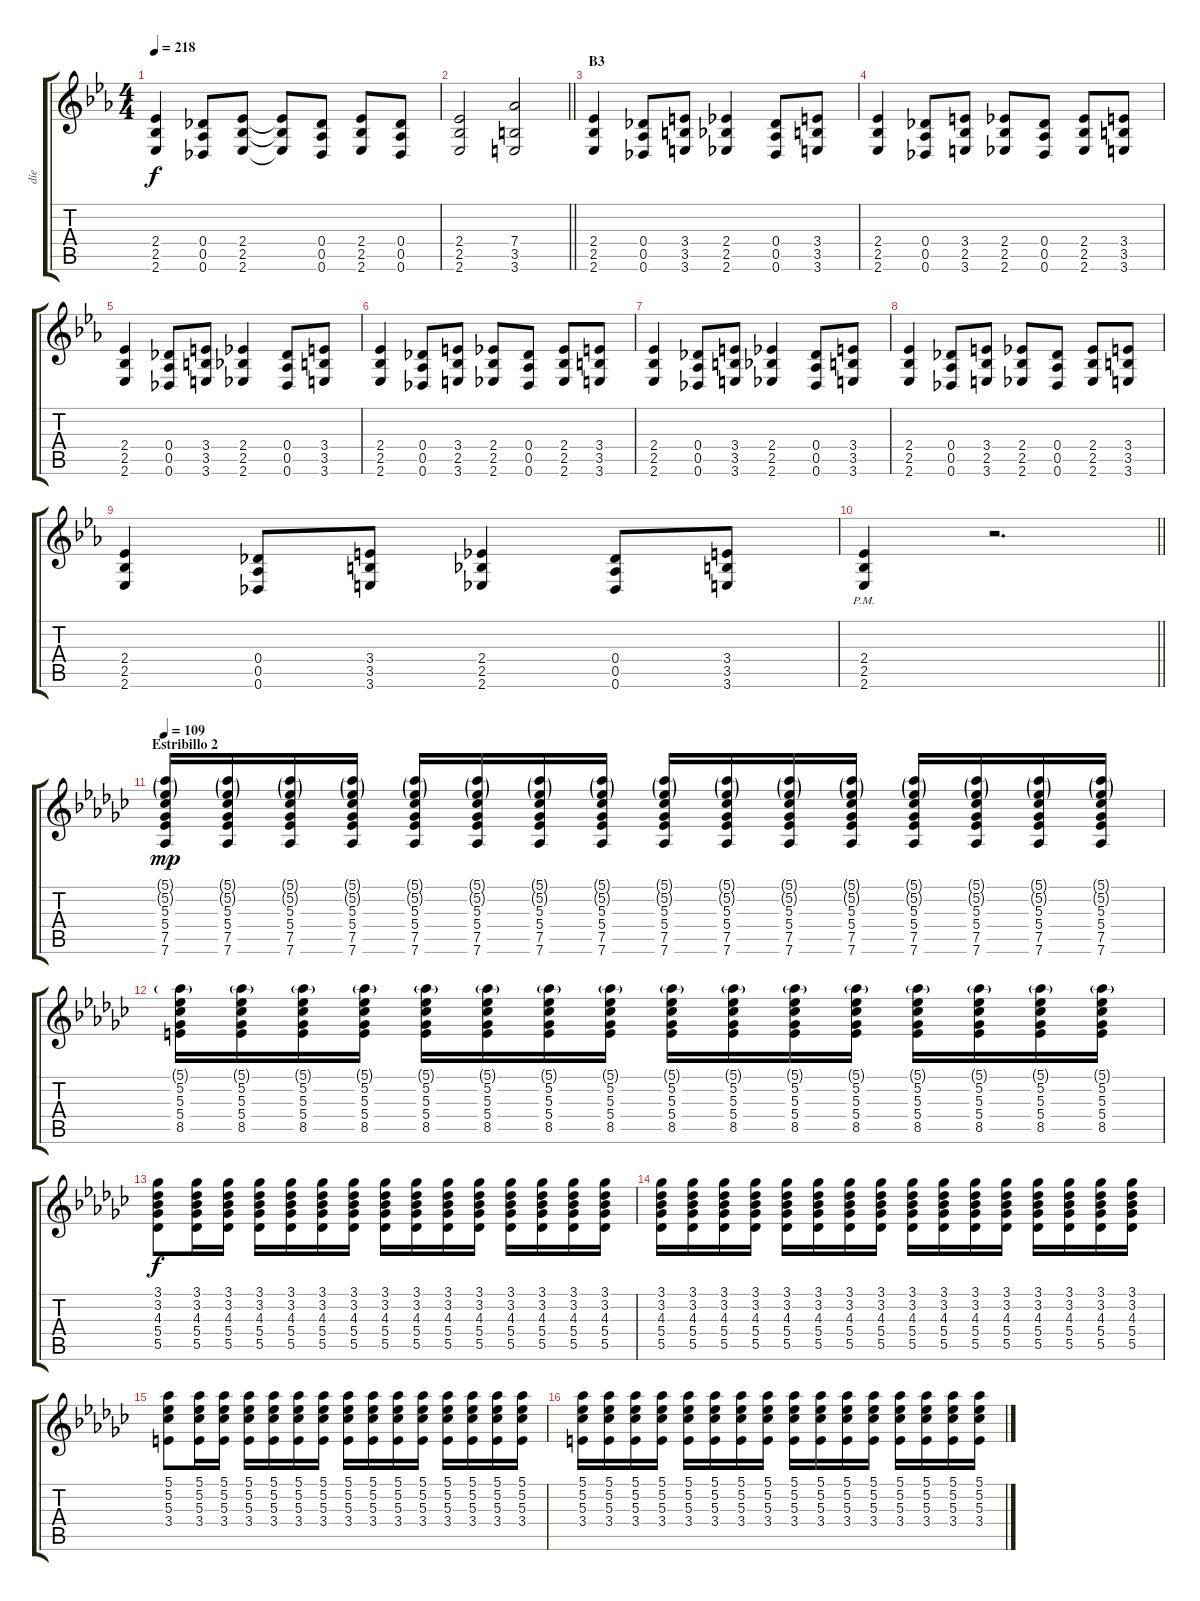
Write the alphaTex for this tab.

\track ("die" "die") {instrument overdrivenguitar}
\staff {score tabs}
\tuning (Eb4 Bb3 Gb3 Db3 Ab2 Db2) {hide}
\ts (4 4)
\tempo 218
\clef g2
\ks eb
(2.4 2.5 2.6).4{dy f} (0.4 0.5 0.6).8 (2.4 2.5 2.6).8 (2.4{t} 2.5{t} 2.6{t}).8 (0.4 0.5 0.6).8 (2.4 2.5 2.6).8 (0.4 0.5 0.6).8 |
\barLineRight lightlight
(2.4 2.5 2.6).2 (7.4 3.5 3.6).2 |
\section ("" "B3")
(2.4 2.5 2.6).4 (0.4 0.5 0.6).8 (3.4 3.5 3.6).8 (2.4 2.5 2.6).4 (0.4 0.5 0.6).8 (3.4 3.5 3.6).8 |
(2.4 2.5 2.6).4 (0.4 0.5 0.6).8 (3.4 2.5 3.6).8 (2.4 2.5 2.6).8 (0.4 0.5 0.6).8 (2.4 2.5 2.6).8 (3.4 3.5 3.6).8 |
(2.4 2.5 2.6).4 (0.4 0.5 0.6).8 (3.4 3.5 3.6).8 (2.4 2.5 2.6).4 (0.4 0.5 0.6).8 (3.4 3.5 3.6).8 |
(2.4 2.5 2.6).4 (0.4 0.5 0.6).8 (3.4 2.5 3.6).8 (2.4 2.5 2.6).8 (0.4 0.5 0.6).8 (2.4 2.5 2.6).8 (3.4 3.5 3.6).8 |
(2.4 2.5 2.6).4 (0.4 0.5 0.6).8 (3.4 3.5 3.6).8 (2.4 2.5 2.6).4 (0.4 0.5 0.6).8 (3.4 3.5 3.6).8 |
(2.4 2.5 2.6).4 (0.4 0.5 0.6).8 (3.4 2.5 3.6).8 (2.4 2.5 2.6).8 (0.4 0.5 0.6).8 (2.4 2.5 2.6).8 (3.4 3.5 3.6).8 |
(2.4 2.5 2.6).4 (0.4 0.5 0.6).8 (3.4 3.5 3.6).8 (2.4 2.5 2.6).4 (0.4 0.5 0.6).8 (3.4 3.5 3.6).8 |
\barLineRight lightlight
(2.4{pm} 2.5{pm} 2.6{pm}).4 r.2{d} |
\section ("" "Estribillo 2")
\tempo 109
\ks ebminor
(5.1{g} 5.2{g} 5.3 5.4 7.5 7.6).16{dy mp volume 10 instrument distortionguitar} (5.1{g} 5.2{g} 5.3 5.4 7.5 7.6).16 (5.1{g} 5.2{g} 5.3 5.4 7.5 7.6).16 (5.1{g} 5.2{g} 5.3 5.4 7.5 7.6).16 (5.1{g} 5.2{g} 5.3 5.4 7.5 7.6).16 (5.1{g} 5.2{g} 5.3 5.4 7.5 7.6).16 (5.1{g} 5.2{g} 5.3 5.4 7.5 7.6).16 (5.1{g} 5.2{g} 5.3 5.4 7.5 7.6).16 (5.1{g} 5.2{g} 5.3 5.4 7.5 7.6).16 (5.1{g} 5.2{g} 5.3 5.4 7.5 7.6).16 (5.1{g} 5.2{g} 5.3 5.4 7.5 7.6).16 (5.1{g} 5.2{g} 5.3 5.4 7.5 7.6).16 (5.1{g} 5.2{g} 5.3 5.4 7.5 7.6).16 (5.1{g} 5.2{g} 5.3 5.4 7.5 7.6).16 (5.1{g} 5.2{g} 5.3 5.4 7.5 7.6).16 (5.1{g} 5.2{g} 5.3 5.4 7.5 7.6).16 |
(5.1{g} 5.2 5.3 5.4 8.5).16 (5.1{g} 5.2 5.3 5.4 8.5).16 (5.1{g} 5.2 5.3 5.4 8.5).16 (5.1{g} 5.2 5.3 5.4 8.5).16 (5.1{g} 5.2 5.3 5.4 8.5).16 (5.1{g} 5.2 5.3 5.4 8.5).16 (5.1{g} 5.2 5.3 5.4 8.5).16 (5.1{g} 5.2 5.3 5.4 8.5).16 (5.1{g} 5.2 5.3 5.4 8.5).16 (5.1{g} 5.2 5.3 5.4 8.5).16 (5.1{g} 5.2 5.3 5.4 8.5).16 (5.1{g} 5.2 5.3 5.4 8.5).16 (5.1{g} 5.2 5.3 5.4 8.5).16 (5.1{g} 5.2 5.3 5.4 8.5).16 (5.1{g} 5.2 5.3 5.4 8.5).16 (5.1{g} 5.2 5.3 5.4 8.5).16 |
(3.1 3.2 4.3 5.4 5.5).8{dy f} (3.1 3.2 4.3 5.4 5.5).16 (3.1 3.2 4.3 5.4 5.5).16 (3.1 3.2 4.3 5.4 5.5).16 (3.1 3.2 4.3 5.4 5.5).16 (3.1 3.2 4.3 5.4 5.5).16 (3.1 3.2 4.3 5.4 5.5).16 (3.1 3.2 4.3 5.4 5.5).16 (3.1 3.2 4.3 5.4 5.5).16 (3.1 3.2 4.3 5.4 5.5).16 (3.1 3.2 4.3 5.4 5.5).16 (3.1 3.2 4.3 5.4 5.5).16 (3.1 3.2 4.3 5.4 5.5).16 (3.1 3.2 4.3 5.4 5.5).16 (3.1 3.2 4.3 5.4 5.5).16 |
(3.1 3.2 4.3 5.4 5.5).16 (3.1 3.2 4.3 5.4 5.5).16 (3.1 3.2 4.3 5.4 5.5).16 (3.1 3.2 4.3 5.4 5.5).16 (3.1 3.2 4.3 5.4 5.5).16 (3.1 3.2 4.3 5.4 5.5).16 (3.1 3.2 4.3 5.4 5.5).16 (3.1 3.2 4.3 5.4 5.5).16 (3.1 3.2 4.3 5.4 5.5).16 (3.1 3.2 4.3 5.4 5.5).16 (3.1 3.2 4.3 5.4 5.5).16 (3.1 3.2 4.3 5.4 5.5).16 (3.1 3.2 4.3 5.4 5.5).16 (3.1 3.2 4.3 5.4 5.5).16 (3.1 3.2 4.3 5.4 5.5).16 (3.1 3.2 4.3 5.4 5.5).16 |
(5.1 5.2 5.3 3.4).8 (5.1 5.2 5.3 3.4).16 (5.1 5.2 5.3 3.4).16 (5.1 5.2 5.3 3.4).16 (5.1 5.2 5.3 3.4).16 (5.1 5.2 5.3 3.4).16 (5.1 5.2 5.3 3.4).16 (5.1 5.2 5.3 3.4).16 (5.1 5.2 5.3 3.4).16 (5.1 5.2 5.3 3.4).16 (5.1 5.2 5.3 3.4).16 (5.1 5.2 5.3 3.4).16 (5.1 5.2 5.3 3.4).16 (5.1 5.2 5.3 3.4).16 (5.1 5.2 5.3 3.4).16 |
(5.1 5.2 5.3 3.4).16 (5.1 5.2 5.3 3.4).16 (5.1 5.2 5.3 3.4).16 (5.1 5.2 5.3 3.4).16 (5.1 5.2 5.3 3.4).16 (5.1 5.2 5.3 3.4).16 (5.1 5.2 5.3 3.4).16 (5.1 5.2 5.3 3.4).16 (5.1 5.2 5.3 3.4).16 (5.1 5.2 5.3 3.4).16 (5.1 5.2 5.3 3.4).16 (5.1 5.2 5.3 3.4).16 (5.1 5.2 5.3 3.4).16 (5.1 5.2 5.3 3.4).16 (5.1 5.2 5.3 3.4).16 (5.1 5.2 5.3 3.4).16
